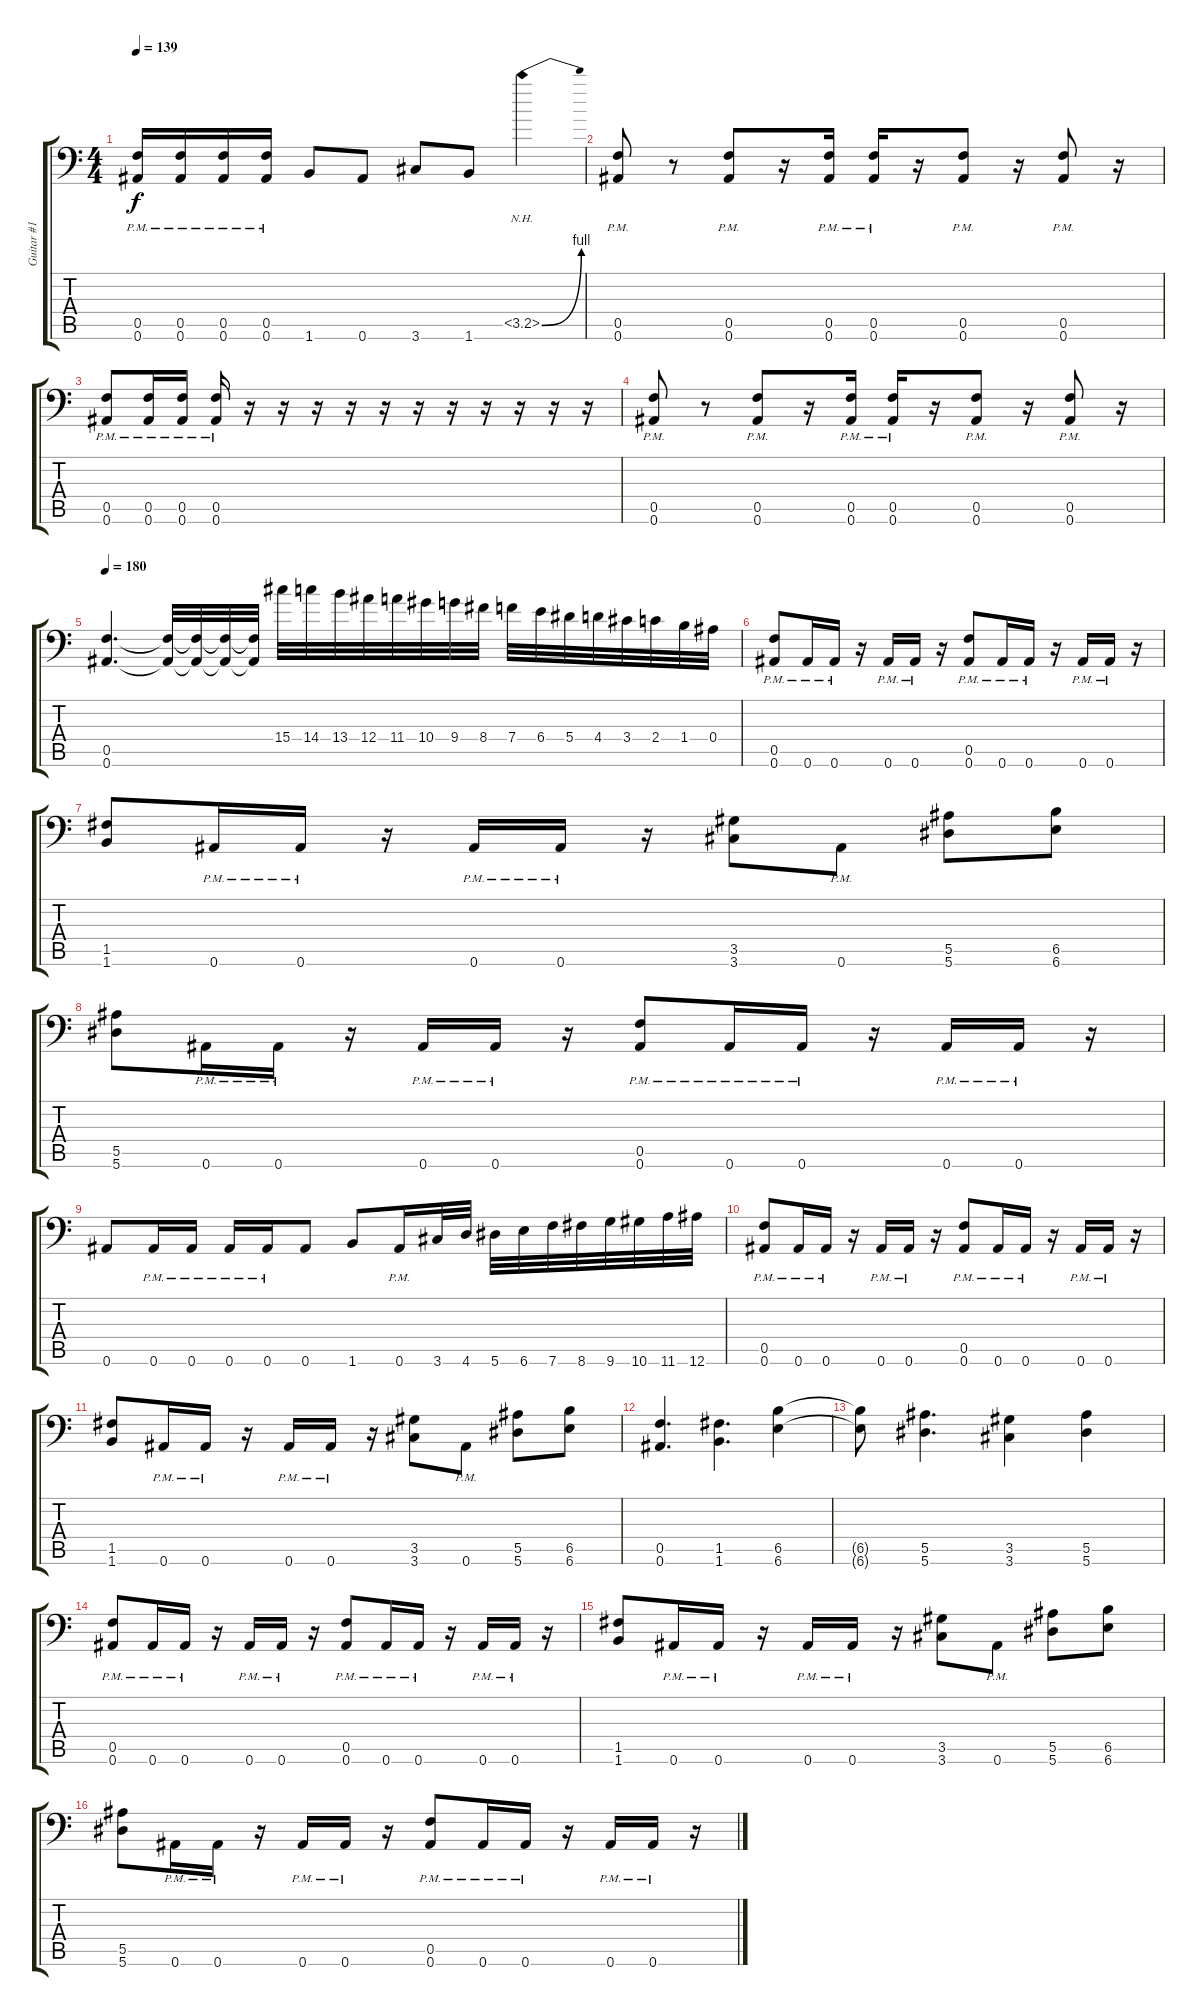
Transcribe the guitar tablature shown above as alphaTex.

\track ("Guitar #1" "Guitar #1") {instrument distortionguitar}
\staff {score tabs}
\tuning (C4 G3 Eb3 Bb2 F2 Bb1) {hide}
\ts (4 4)
\tempo 139
\clef f4
\ks c
(0.5{pm} 0.6{pm}).16{dy f} (0.5{pm} 0.6{pm}).16 (0.5{pm} 0.6{pm}).16 (0.5{pm} 0.6{pm}).16 1.6.8 0.6.8 3.6.8 1.6.8 3.5{be (bend 0 0 60 4) nh}.4 |
(0.5{pm} 0.6{pm}).8 r.8 (0.5{pm} 0.6{pm}).8 r.16 (0.5{pm} 0.6{pm}).16 (0.5{pm} 0.6{pm}).16 r.16 (0.5{pm} 0.6{pm}).8 r.16 (0.5{pm} 0.6{pm}).8 r.16 |
(0.5{pm} 0.6{pm}).8 (0.5{pm} 0.6{pm}).16 (0.5{pm} 0.6{pm}).16 (0.5{pm} 0.6{pm}).16 r.16 r.16 r.16 r.16 r.16 r.16 r.16 r.16 r.16 r.16 r.16 |
(0.5{pm} 0.6{pm}).8 r.8 (0.5{pm} 0.6{pm}).8 r.16 (0.5{pm} 0.6{pm}).16 (0.5{pm} 0.6{pm}).16 r.16 (0.5{pm} 0.6{pm}).8 r.16 (0.5{pm} 0.6{pm}).8 r.16 |
\tempo 180
(0.5 0.6).4{d} (0.5{t} 0.6{t}).32 (0.5{t} 0.6{t}).32 (0.5{t} 0.6{t}).32 (0.5{t} 0.6{t}).32 15.4.32 14.4.32 13.4.32 12.4.32 11.4.32 10.4.32 9.4.32 8.4.32 7.4.32 6.4.32 5.4.32 4.4.32 3.4.32 2.4.32 1.4.32 0.4.32 |
(0.5{pm} 0.6{pm}).8 0.6{pm}.16 0.6{pm}.16 r.16 0.6{pm}.16 0.6{pm}.16 r.16 (0.5{pm} 0.6{pm}).8 0.6{pm}.16 0.6{pm}.16 r.16 0.6{pm}.16 0.6{pm}.16 r.16 |
(1.5 1.6).8 0.6{pm}.16 0.6{pm}.16 r.16 0.6{pm}.16 0.6{pm}.16 r.16 (3.5 3.6).8 0.6{pm}.8 (5.5 5.6).8 (6.5 6.6).8 |
(5.5 5.6).8 0.6{pm}.16 0.6{pm}.16 r.16 0.6{pm}.16 0.6{pm}.16 r.16 (0.5{pm} 0.6{pm}).8 0.6{pm}.16 0.6{pm}.16 r.16 0.6{pm}.16 0.6{pm}.16 r.16 |
0.6.8 0.6{pm}.16 0.6{pm}.16 0.6{pm}.16 0.6{pm}.16 0.6.8 1.6.8 0.6{pm}.16 3.6.32 4.6.32 5.6.32 6.6.32 7.6.32 8.6.32 9.6.32 10.6.32 11.6.32 12.6.32 |
(0.5{pm} 0.6{pm}).8 0.6{pm}.16 0.6{pm}.16 r.16 0.6{pm}.16 0.6{pm}.16 r.16 (0.5{pm} 0.6{pm}).8 0.6{pm}.16 0.6{pm}.16 r.16 0.6{pm}.16 0.6{pm}.16 r.16 |
(1.5 1.6).8 0.6{pm}.16 0.6{pm}.16 r.16 0.6{pm}.16 0.6{pm}.16 r.16 (3.5 3.6).8 0.6{pm}.8 (5.5 5.6).8 (6.5 6.6).8 |
(0.5 0.6).4{d} (1.5 1.6).4{d} (6.5 6.6).4 |
(6.5{t} 6.6{t}).8 (5.5 5.6).4{d} (3.5 3.6).4 (5.5 5.6).4 |
(0.5{pm} 0.6{pm}).8 0.6{pm}.16 0.6{pm}.16 r.16 0.6{pm}.16 0.6{pm}.16 r.16 (0.5{pm} 0.6{pm}).8 0.6{pm}.16 0.6{pm}.16 r.16 0.6{pm}.16 0.6{pm}.16 r.16 |
(1.5 1.6).8 0.6{pm}.16 0.6{pm}.16 r.16 0.6{pm}.16 0.6{pm}.16 r.16 (3.5 3.6).8 0.6{pm}.8 (5.5 5.6).8 (6.5 6.6).8 |
(5.5 5.6).8 0.6{pm}.16 0.6{pm}.16 r.16 0.6{pm}.16 0.6{pm}.16 r.16 (0.5{pm} 0.6{pm}).8 0.6{pm}.16 0.6{pm}.16 r.16 0.6{pm}.16 0.6{pm}.16 r.16
